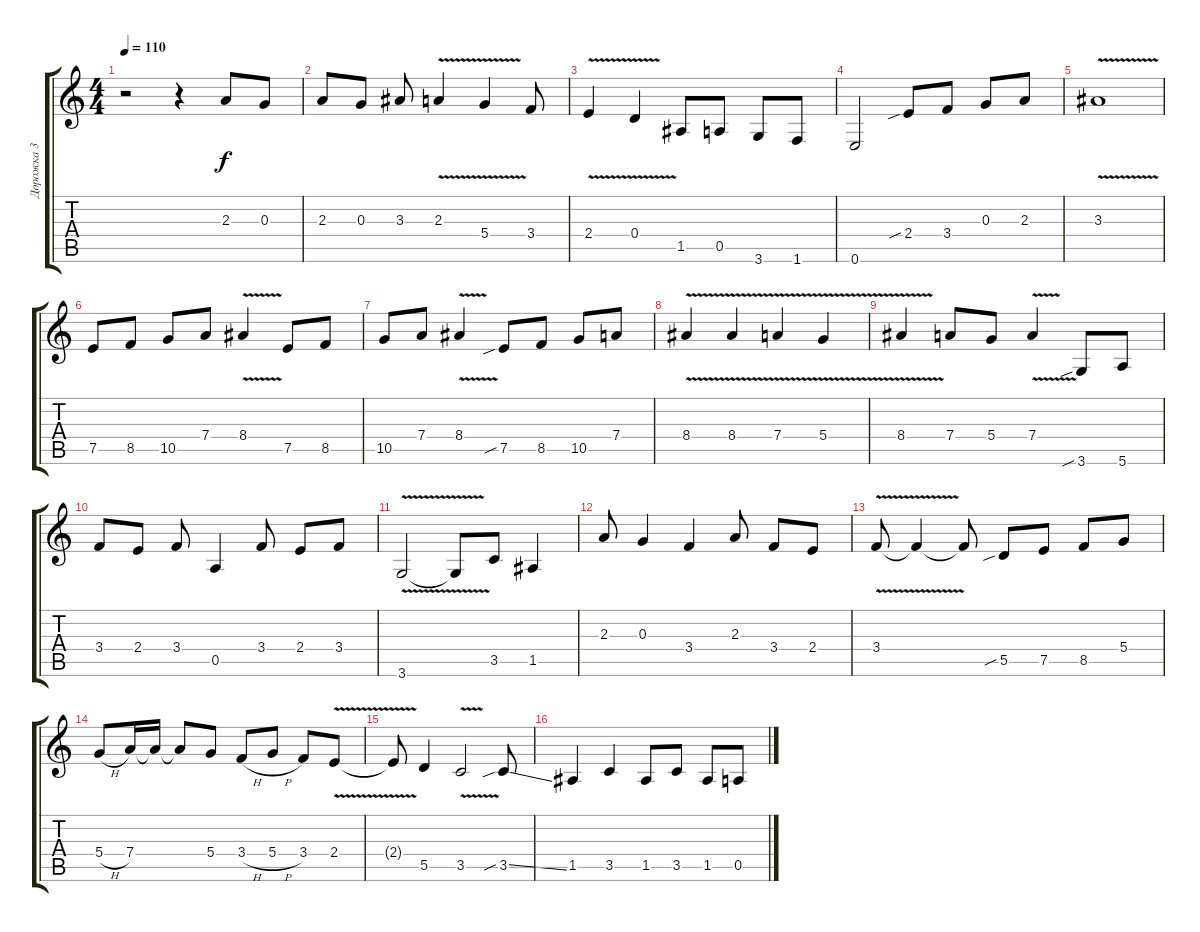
\track ("Дорожка 3" "Дорожка 3") {instrument overdrivenguitar}
\staff {score tabs}
\tuning (E4 B3 G3 D3 A2 E2) {hide}
\ts (4 4)
\tempo 110
\clef g2
\ks c
r.2{dy f balance 13} r.4 2.3.8 0.3.8 |
2.3.8 0.3.8 3.3.8 2.3{v}.4 5.4{v}.4 3.4.8 |
2.4{v}.4 0.4{v}.4 1.5.8 0.5.8 3.6.8 1.6.8 |
0.6.2 2.4{sib}.8 3.4.8 0.3.8 2.3.8 |
3.3{v}.1 |
7.5.8 8.5.8 10.5.8 7.4.8 8.4{v}.4 7.5.8 8.5.8 |
10.5.8 7.4.8 8.4{v}.4 7.5{sib}.8 8.5.8 10.5.8 7.4.8 |
8.4{v}.4 8.4{v}.4 7.4{v}.4 5.4{v}.4 |
8.4{v}.4 7.4.8 5.4.8 7.4{v}.4 3.6{sib}.8 5.6.8 |
3.4.8 2.4.8 3.4.8 0.5.4 3.4.8 2.4.8 3.4.8 |
3.6{v}.2 3.6{t}.8 3.5.8 1.5.4 |
2.3.8 0.3.4 3.4.4 2.3.8 3.4.8 2.4.8 |
3.4{v}.8 3.4{t}.4 3.4{t}.8 5.5{sib}.8 7.5.8 8.5.8 5.4.8 |
5.4{h}.8 7.4.16 7.4{t}.16 7.4{t}.8 5.4.8 3.4{h}.8 5.4{h}.8 3.4.8 2.4{v}.8 |
2.4{t}.8 5.5.4 3.5{v}.2 3.5{sib ss}.8 |
1.5.4 3.5.4 1.5.8 3.5.8 1.5.8 0.5.8
